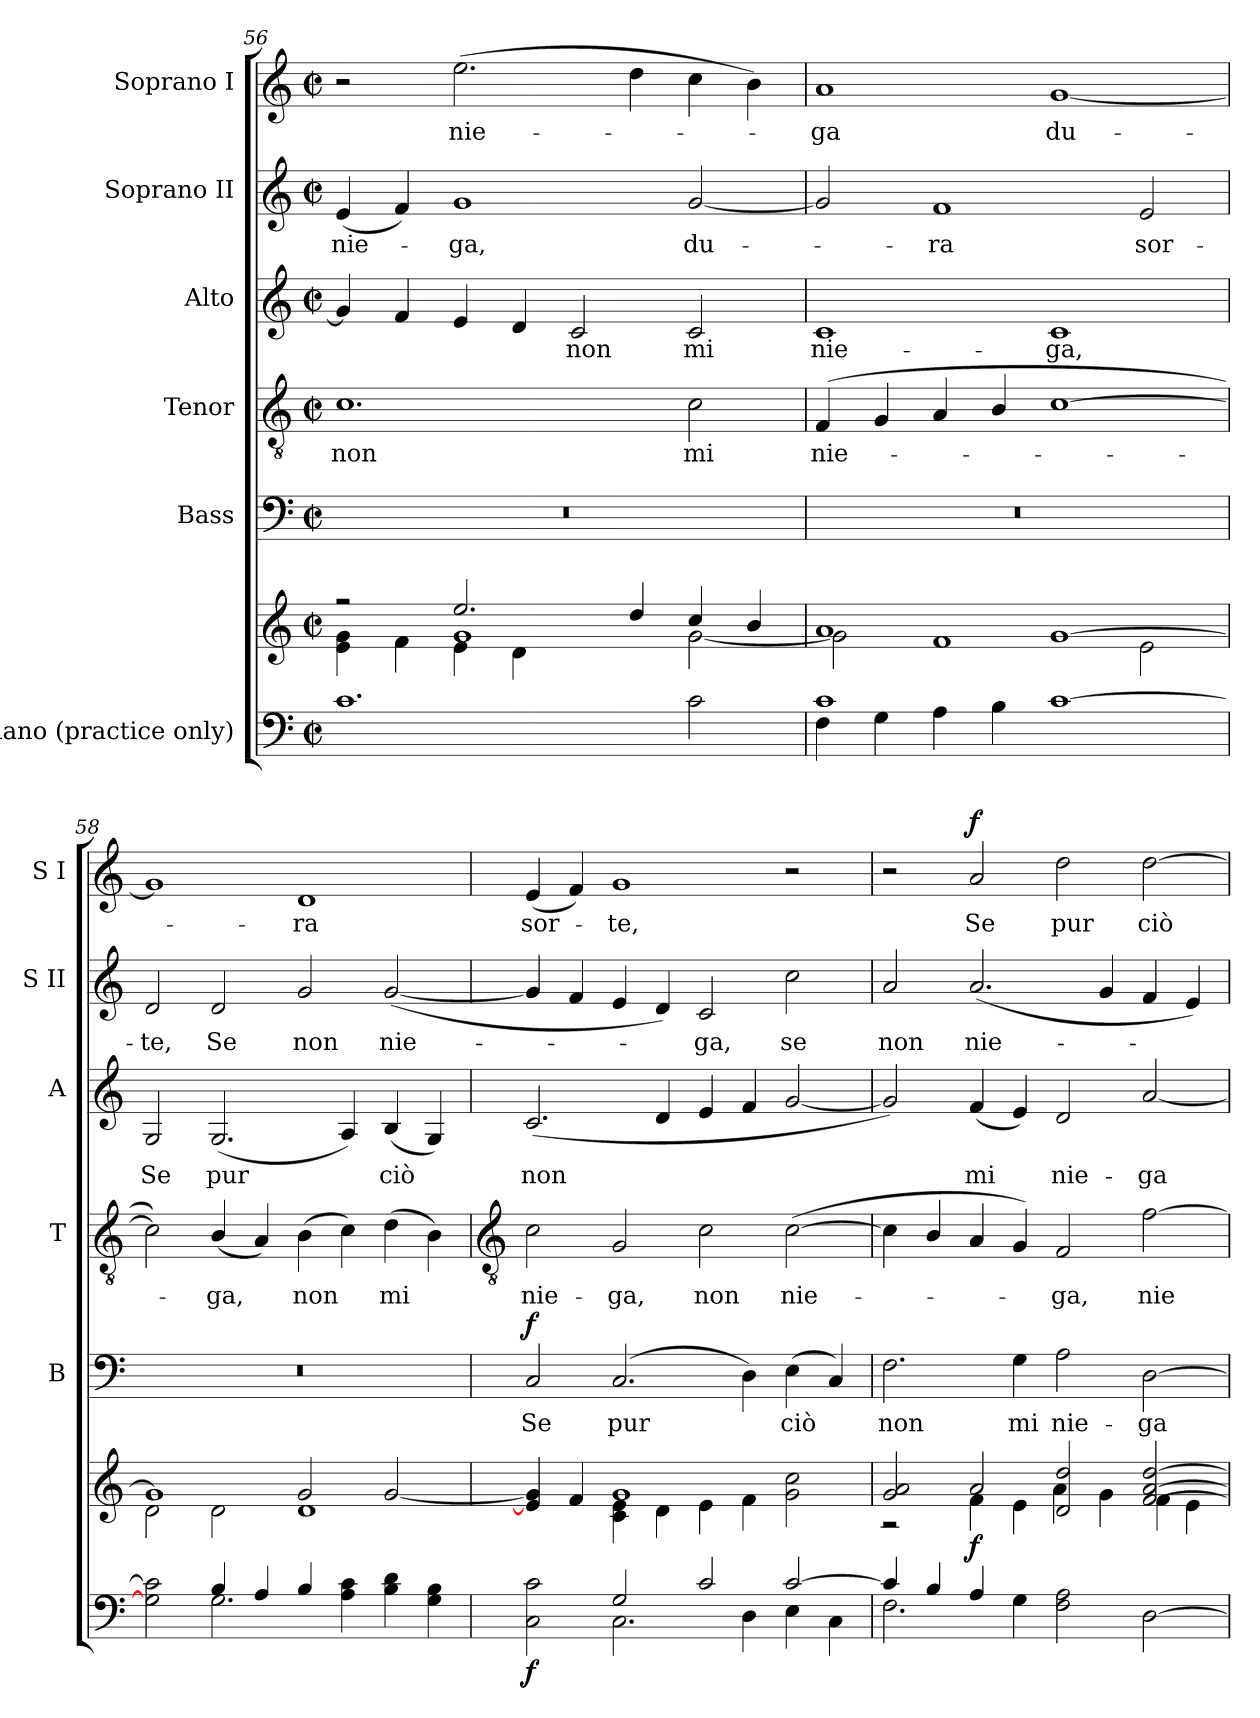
**kern	**kern	**dynam	**kern	**text	**dynam	**kern	**text	**kern	**text	**kern	**text	**kern	**text	**dynam
*part6	*part6	*part6	*part5	*part5	*part5	*part4	*part4	*part3	*part3	*part2	*part2	*part1	*part1	*part1
*staff7	*staff6	*staff6/7	*staff5	*staff5	*staff5	*staff4	*staff4	*staff3	*staff3	*staff2	*staff2	*staff1	*staff1	*staff1
*I"Piano (practice only)	*	*	*I"Bass	*	*	*I"Tenor	*	*I"Alto	*	*I"Soprano II	*	*I"Soprano I	*	*
*	*	*	*I'B	*	*	*I'T	*	*I'A	*	*I'S II	*	*I'S I	*	*
*clefF4	*clefG2	*	*clefF4	*	*	*clefGv2	*	*clefG2	*	*clefG2	*	*clefG2	*	*
*k[]	*k[]	*	*k[]	*	*	*k[]	*	*k[]	*	*k[]	*	*k[]	*	*
*C:	*C:	*	*C:	*	*	*C:	*	*C:	*	*C:	*	*C:	*	*
*M4/2	*M4/2	*	*M4/2	*	*	*M4/2	*	*M4/2	*	*M4/2	*	*M4/2	*	*
*met(c|)	*met(c|)	*	*met(c|)	*	*	*met(c|)	*	*met(c|)	*	*met(c|)	*	*met(c|)	*	*
=56	=56	=56	=56	=56	=56	=56	=56	=56	=56	=56	=56	=56	=56	=56
*^	*^	*	*	*	*	*	*	*	*	*	*	*	*	*
*	*	*	*^	*	*	*	*	*	*	*	*	*	*	*	*	*
!	!	!	!	!	!	!	!	!	!	!LO:LY:b	!	!	!	!LO:LY:b	!	!	!
2ryy	1.c\	2r	4e\ 4g\	2ryy	.	0r	.	.	1.c	non	4g]	.	(<4e	nie-	2r	.	.
.	.	.	4f\	.	.	.	.	.	.	.	4f	.	4f)	.	.	.	.
!	!	!	!	!	!	!	!	!	!	!	!	!	!	!LO:LY:b	!	!LO:LY:b	!
2ryy	.	2.ee/	1g\	4e\	.	.	.	.	.	.	4e	.	1g	ga,	(>2.ee	nie-	.
.	.	.	.	4d\	.	.	.	.	.	.	4d	.	.	.	.	.	.
!	!	!	!	!	!	!	!	!	!	!	!	!LO:LY:b	!	!	!	!	!
1ryy	.	.	.	1ryy	.	.	.	.	.	.	2c	non	.	.	.	.	.
.	.	4dd/	.	.	.	.	.	.	.	.	.	.	.	.	4dd	.	.
!	!	!	!	!	!	!	!	!	!	!LO:LY:b	!	!LO:LY:b	!	!LO:LY:b	!	!	!
.	2c\	4cc/	[2g\	.	.	.	.	.	2c	mi	2c	mi	[2g	du-	4cc	.	.
.	.	4b/	.	.	.	.	.	.	.	.	.	.	.	.	4b)	.	.
*	*	*	*v	*v	*	*	*	*	*	*	*	*	*	*	*	*	*
=57	=57	=57	=57	=57	=57	=57	=57	=57	=57	=57	=57	=57	=57	=57	=57	=57
!	!	!	!	!	!	!	!	!	!LO:LY:b	!	!LO:LY:b	!	!	!	!LO:LY:b	!
1c/	4F\	1a/	2g\]	.	0r	.	.	(<4F	nie-	1c	nie-	2g]	.	1a	ga	.
.	4G\	.	.	.	.	.	.	4G	.	.	.	.	.	.	.	.
!	!	!	!	!	!	!	!	!	!	!	!	!	!LO:LY:b	!	!	!
.	4A\	.	1f\	.	.	.	.	4A	.	.	.	1f	ra	.	.	.
.	4B\	.	.	.	.	.	.	4B/	.	.	.	.	.	.	.	.
!	!	!	!	!	!	!	!	!	!	!	!LO:LY:b	!	!	!	!LO:LY:b	!
1ryy	[1c\	[1g/	.	.	.	.	.	[1c	.	1c	-ga,	.	.	[1g	du-	.
!	!	!	!	!	!	!	!	!	!	!	!	!	!LO:LY:b	!	!	!
.	.	.	2e\	.	.	.	.	.	.	.	.	2e	sor-	.	.	.
=58	=58	=58	=58	=58	=58	=58	=58	=58	=58	=58	=58	=58	=58	=58	=58	=58
!	!	!	!	!	!	!	!	!	!	!	!LO:LY:b	!	!LO:LY:b	!	!	!
2ryy	2G\] 2c\]	1g/]	2d\	.	0r	.	.	2c])	.	2G	Se	2d	-te,	1g]	.	.
!	!	!	!	!	!	!	!	!	!LO:LY:b	!	!LO:LY:b	!	!LO:LY:b	!	!	!
4B/	2.G\	.	2d\	.	.	.	.	(<4B/	-ga,	(<2.G	pur	2d	Se	.	.	.
4A/	.	.	.	.	.	.	.	4A)	.	.	.	.	.	.	.	.
!	!	!	!	!	!	!	!	!	!LO:LY:b	!	!	!	!LO:LY:b	!	!LO:LY:b	!
4B/	.	1d/	2g/	.	.	.	.	(>4B	non	.	.	2g	non	1d	ra	.
2.ryy	4A\ 4c\	.	.	.	.	.	.	4c)	.	4A)	.	.	.	.	.	.
!	!	!	!	!	!	!	!	!	!LO:LY:b	!	!LO:LY:b	!	!LO:LY:b	!	!	!
.	4B\ 4d\	.	[2g/	.	.	.	.	(>4d	mi	(<4B	ciò	(<[2g	nie-	.	.	.
.	4G\ 4B\	.	.	.	.	.	.	4B)	.	4G)	.	.	.	.	.	.
!!LO:LB:g=z
=59	=59	=59	=59	=59	=59	=59	=59	=59	=59	=59	=59	=59	=59	=59	=59	=59
*	*	*	*	*	*	*	*	*clefGv2	*	*	*	*	*	*	*	*
!	!	!	!	!LO:DY:b=2	!	!LO:LY:b	!LO:DY:b	!	!LO:LY:b	!	!LO:LY:b	!	!	!	!LO:LY:b	!
2ryy	2C\ 2c\	2ryy	4e/] 4g/]	f	2C	Se	f	2c	nie-	(<2.c	non	4g]	.	(<4e	sor-	.
.	.	.	4f/	.	.	.	.	.	.	.	.	4f	.	4f)	.	.
!	!	!	!	!	!	!LO:LY:b	!	!	!LO:LY:b	!	!	!	!	!	!LO:LY:b	!
2G/	2.C\	1g/	4c\ 4e\	.	(<2.C	pur	.	2G	-ga,	.	.	4e	.	1g	te,	.
.	.	.	4d\	.	.	.	.	.	.	4d	.	4d)	.	.	.	.
!	!	!	!	!	!	!	!	!	!LO:LY:b	!	!	!	!LO:LY:b	!	!	!
2c/	.	.	4e\	.	.	.	.	2c	non	4e	.	2c	ga,	.	.	.
.	4D\	.	4f\	.	4D)	.	.	.	.	4f	.	.	.	.	.	.
!	!	!	!	!	!	!LO:LY:b	!	!	!LO:LY:b	!	!	!	!LO:LY:b	!	!	!
[2c/	4E\	2ryy	2g\ 2cc\	.	(<4E	ciò	.	(<[2c	nie-	[2g	.	2cc	se	2r	.	.
.	4C\	.	.	.	4C)	.	.	.	.	.	.	.	.	.	.	.
=60	=60	=60	=60	=60	=60	=60	=60	=60	=60	=60	=60	=60	=60	=60	=60	=60
!	!	!	!	!	!	!LO:LY:b	!	!	!	!	!	!	!LO:LY:b	!	!	!
4c/]	2.F\	2g/ 2a/	2r	.	2.F	non	.	4c]	.	2g])	.	2a	non	2r	.	.
4B/	.	.	.	.	.	.	.	4B/	.	.	.	.	.	.	.	.
!	!	!	!	!LO:DY:b	!	!	!	!	!	!	!LO:LY:b	!	!LO:LY:b	!	!LO:LY:b	!LO:DY:b
4A/	.	2a/	4f\	f	.	.	.	4A	.	(<4f	mi	(<2.a	nie-	2a	Se	f
!	!	!	!	!	!	!LO:LY:b	!	!	!	!	!	!	!	!	!	!
1ryy	4G\	.	4e\	.	4G	mi	.	4G)	.	4e)	.	.	.	.	.	.
!	!	!	!	!	!	!LO:LY:b	!	!	!LO:LY:b	!	!LO:LY:b	!	!	!	!LO:LY:b	!
.	2F\ 2A\	2d/ 2dd/	4a\	.	2A	nie-	.	2F	ga,	2d	nie-	.	.	2dd	pur	.
.	.	.	4g\	.	.	.	.	.	.	.	.	4g	.	.	.	.
!	!	!	!	!	!	!LO:LY:b	!	!	!LO:LY:b	!	!LO:LY:b	!	!	!	!LO:LY:b	!
.	[2D\	[2f/ [2a/ [2dd/	4f\	.	[2D	-ga	.	[2f	nie-	[2a	-ga	4f	.	[2dd	ciò	.
4ryy	.	.	4e\	.	.	.	.	.	.	.	.	4e)	.	.	.	.
*v	*v	*	*	*	*	*	*	*	*	*	*	*	*	*	*	*
*	*v	*v	*	*	*	*	*	*	*	*	*	*	*	*	*
=	=	=	=	=	=	=	=	=	=	=	=	=	=	=
*-	*-	*-	*-	*-	*-	*-	*-	*-	*-	*-	*-	*-	*-	*-
